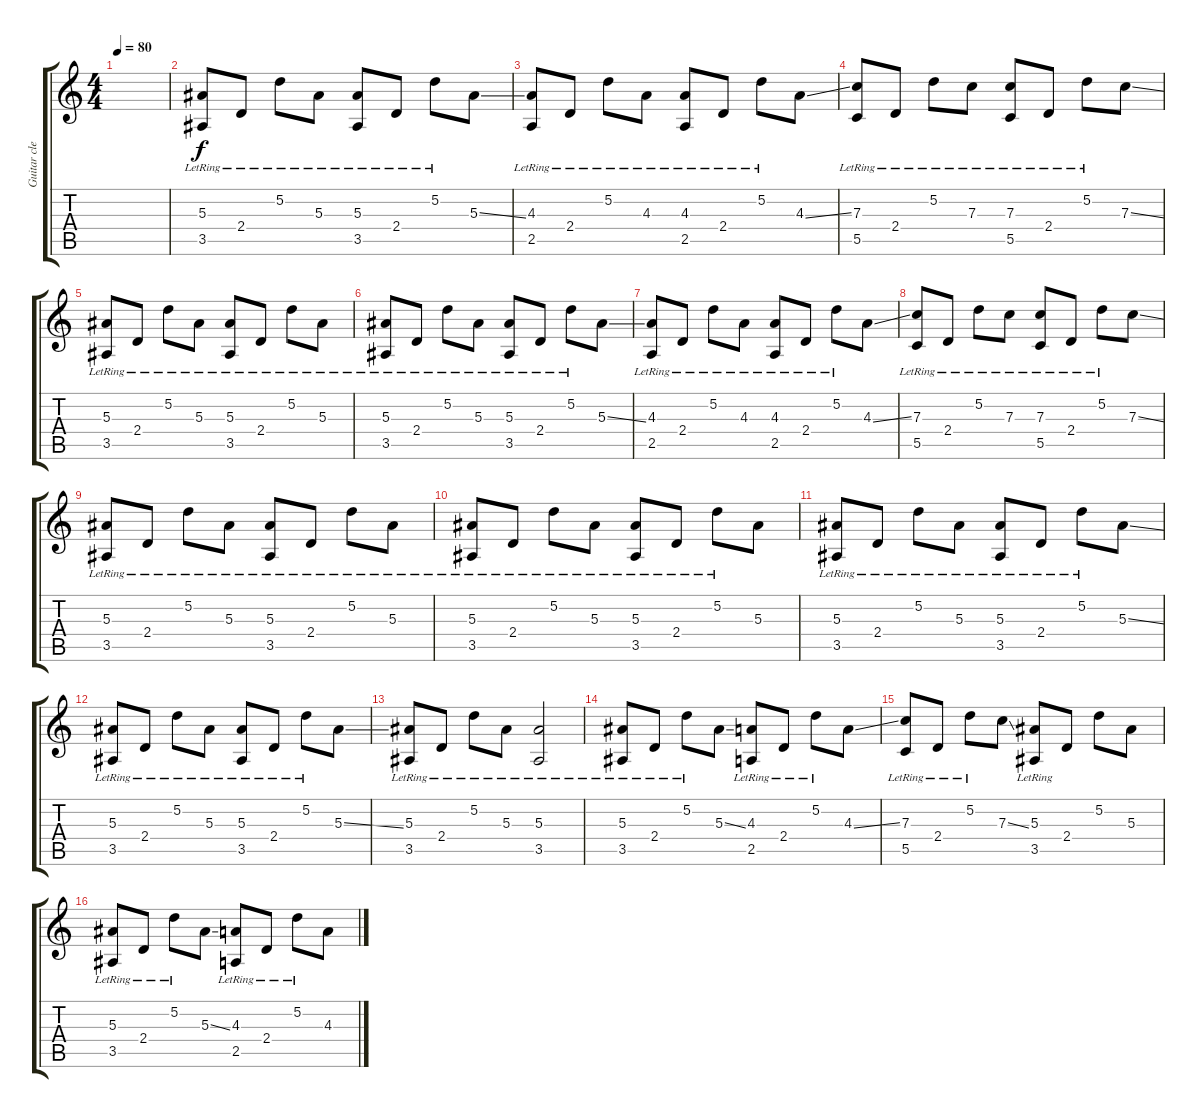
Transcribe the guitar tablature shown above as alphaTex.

\track ("Guitar clean" "Guitar cle") {instrument acousticguitarsteel}
\staff {score tabs}
\tuning (D4 A3 F3 C3 G2 D2) {hide}
\ts (4 4)
\tempo 80
\clef g2
\ks c
|
(5.3{lr} 3.5{lr}).8 2.4{lr}.8 5.2{lr}.8 5.3{lr}.8 (5.3{lr} 3.5{lr}).8 2.4{lr}.8 5.2{lr}.8 5.3{ss}.8 |
(4.3{lr} 2.5{lr}).8 2.4{lr}.8 5.2{lr}.8 4.3{lr}.8 (4.3{lr} 2.5{lr}).8 2.4{lr}.8 5.2{lr}.8 4.3{ss}.8 |
(7.3{lr} 5.5{lr}).8 2.4{lr}.8 5.2{lr}.8 7.3{lr}.8 (7.3{lr} 5.5{lr}).8 2.4{lr}.8 5.2{lr}.8 7.3{ss}.8 |
(5.3{lr} 3.5{lr}).8 2.4{lr}.8 5.2{lr}.8 5.3{lr}.8 (5.3{lr} 3.5{lr}).8 2.4{lr}.8 5.2{lr}.8 5.3{lr}.8 |
(5.3{lr} 3.5{lr}).8 2.4{lr}.8 5.2{lr}.8 5.3{lr}.8 (5.3{lr} 3.5{lr}).8 2.4{lr}.8 5.2{lr}.8 5.3{ss}.8 |
(4.3{lr} 2.5{lr}).8 2.4{lr}.8 5.2{lr}.8 4.3{lr}.8 (4.3{lr} 2.5{lr}).8 2.4{lr}.8 5.2{lr}.8 4.3{ss}.8 |
(7.3{lr} 5.5{lr}).8 2.4{lr}.8 5.2{lr}.8 7.3{lr}.8 (7.3{lr} 5.5{lr}).8 2.4{lr}.8 5.2{lr}.8 7.3{ss}.8 |
(5.3{lr} 3.5{lr}).8 2.4{lr}.8 5.2{lr}.8 5.3{lr}.8 (5.3{lr} 3.5{lr}).8 2.4{lr}.8 5.2{lr}.8 5.3{lr}.8 |
(5.3{lr} 3.5{lr}).8 2.4{lr}.8 5.2{lr}.8 5.3{lr}.8 (5.3{lr} 3.5{lr}).8 2.4{lr}.8 5.2{lr}.8 5.3.8 |
(5.3{lr} 3.5{lr}).8 2.4{lr}.8 5.2{lr}.8 5.3{lr}.8 (5.3{lr} 3.5{lr}).8 2.4{lr}.8 5.2{lr}.8 5.3{ss}.8 |
(5.3{lr} 3.5{lr}).8 2.4{lr}.8 5.2{lr}.8 5.3{lr}.8 (5.3{lr} 3.5{lr}).8 2.4{lr}.8 5.2{lr}.8 5.3{ss}.8 |
(5.3{lr} 3.5{lr}).8 2.4{lr}.8 5.2{lr}.8 5.3{lr}.8 (5.3{lr} 3.5{lr}).2 |
(5.3{lr} 3.5{lr}).8 2.4{lr}.8 5.2{lr}.8 5.3{ss}.8 (4.3{lr} 2.5{lr}).8 2.4{lr}.8 5.2{lr}.8 4.3{ss}.8 |
(7.3{lr} 5.5{lr}).8 2.4{lr}.8 5.2{lr}.8 7.3{ss}.8 (5.3{lr} 3.5{lr}).8 2.4.8 5.2.8 5.3.8 |
(5.3{lr} 3.5{lr}).8 2.4{lr}.8 5.2{lr}.8 5.3{ss}.8 (4.3{lr} 2.5{lr}).8 2.4{lr}.8 5.2{lr}.8 4.3{ss}.8
